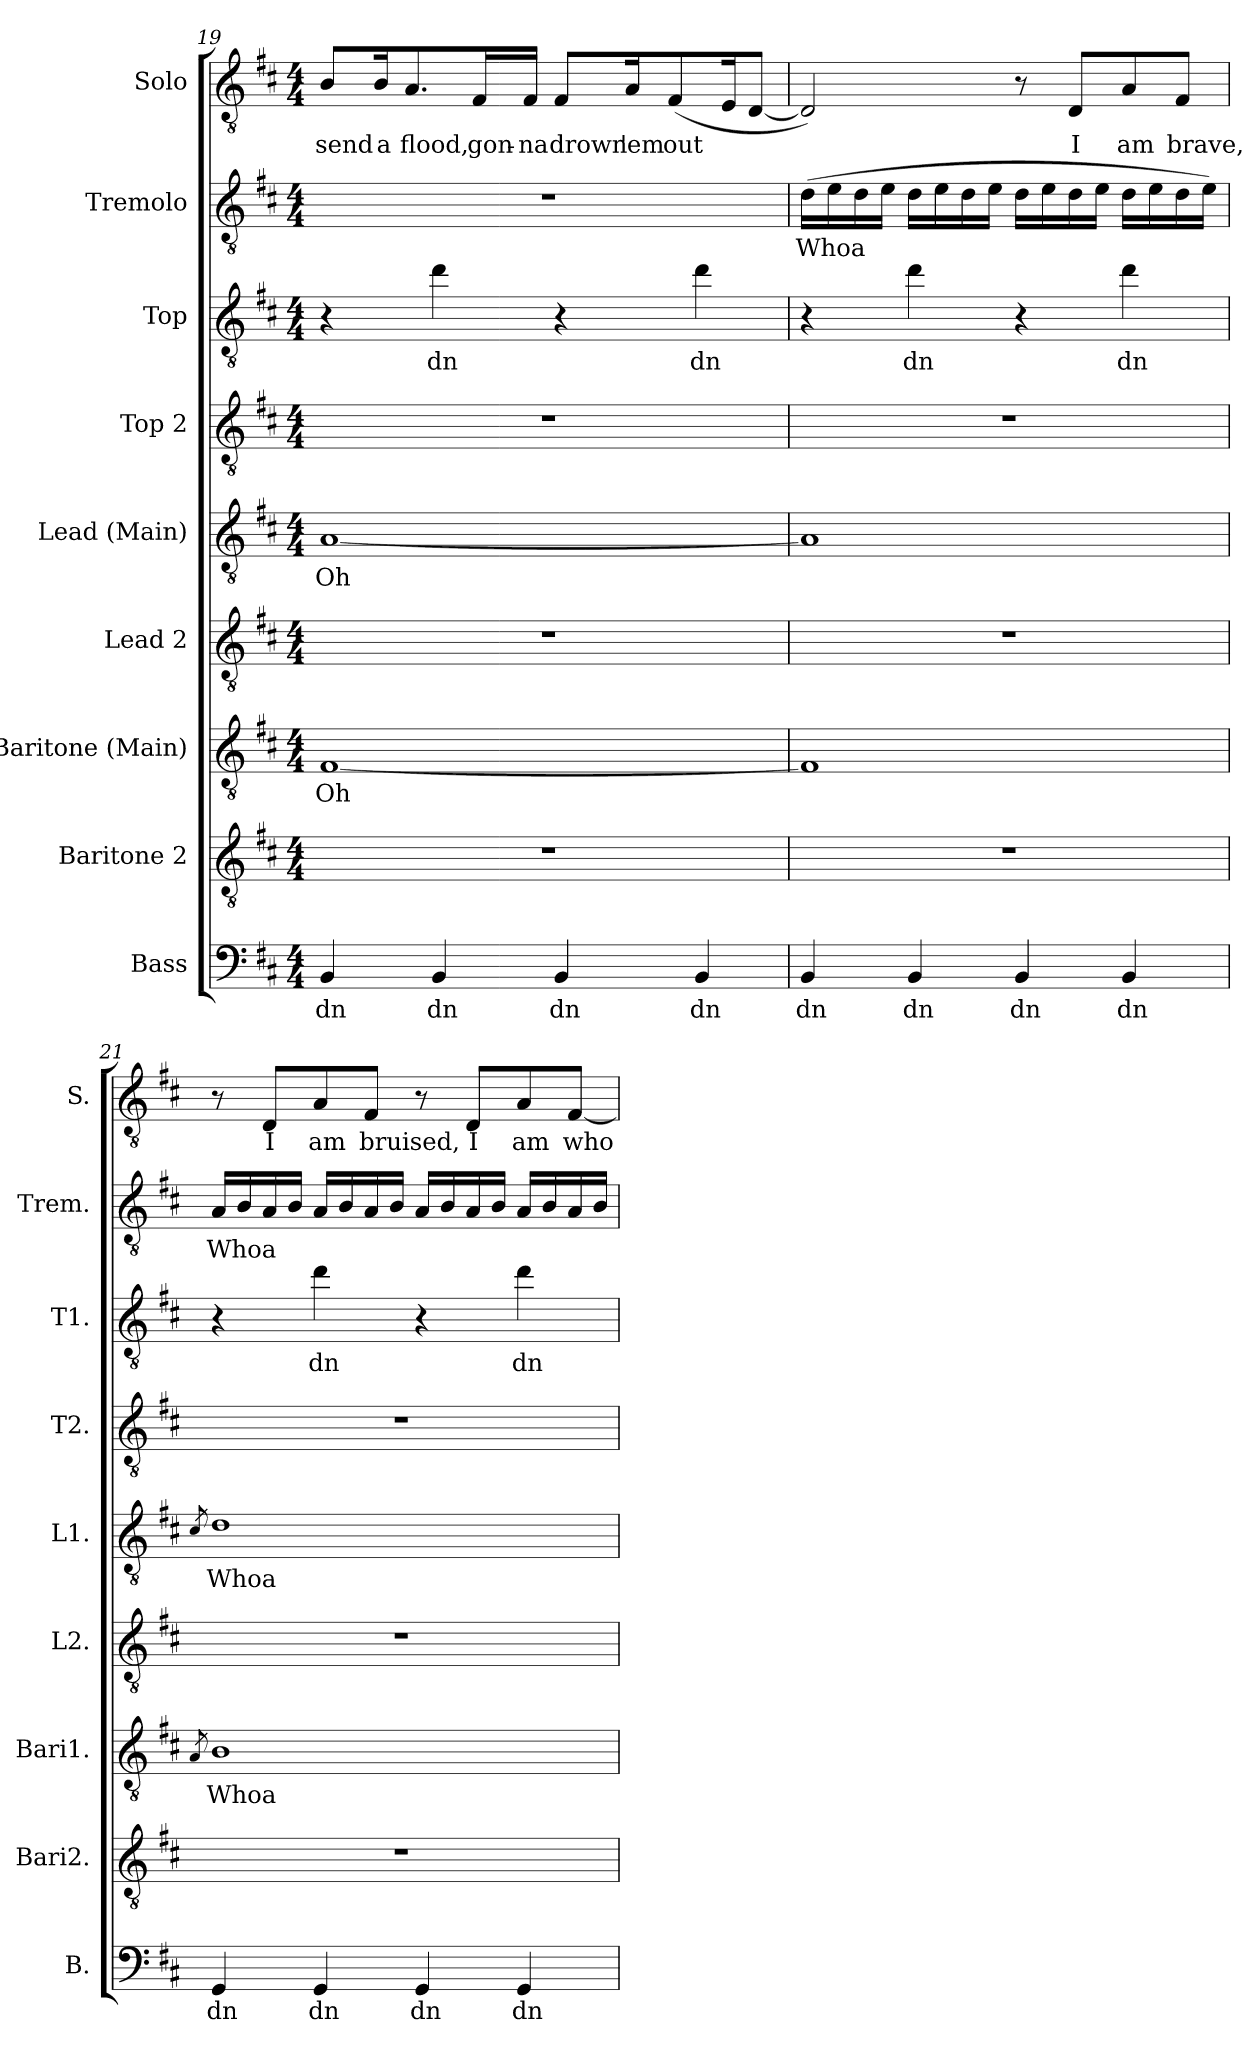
**kern	**text	**kern	**kern	**text	**kern	**kern	**text	**kern	**kern	**text	**kern	**text	**kern	**text
*part9	*part9	*part8	*part7	*part7	*part6	*part5	*part5	*part4	*part3	*part3	*part2	*part2	*part1	*part1
*staff9	*staff9	*staff8	*staff7	*staff7	*staff6	*staff5	*staff5	*staff4	*staff3	*staff3	*staff2	*staff2	*staff1	*staff1
*I"Bass	*	*I"Baritone 2	*I"Baritone (Main)	*	*I"Lead 2	*I"Lead (Main)	*	*I"Top 2	*I"Top	*	*I"Tremolo	*	*I"Solo	*
*I'B.	*	*I'Bari2.	*I'Bari1.	*	*I'L2.	*I'L1.	*	*I'T2.	*I'T1.	*	*I'Trem.	*	*I'S.	*
*clefF4	*	*clefGv2	*clefGv2	*	*clefGv2	*clefGv2	*	*clefGv2	*clefGv2	*	*clefGv2	*	*clefGv2	*
*k[f#c#]	*	*k[f#c#]	*k[f#c#]	*	*k[f#c#]	*k[f#c#]	*	*k[f#c#]	*k[f#c#]	*	*k[f#c#]	*	*k[f#c#]	*
*M4/4	*	*M4/4	*M4/4	*	*M4/4	*M4/4	*	*M4/4	*M4/4	*	*M4/4	*	*M4/4	*
=19	=19	=19	=19	=19	=19	=19	=19	=19	=19	=19	=19	=19	=19	=19
!	!LO:LY:b	!	!	!LO:LY:b	!	!	!LO:LY:b	!	!	!	!	!	!	!LO:LY:b
4BB/	dn	1r	[1F#	Oh	1r	[1A	Oh	1r	4r	.	1r	.	8B/L	send
!	!	!	!	!	!	!	!	!	!	!	!	!	!	!LO:LY:b
.	.	.	.	.	.	.	.	.	.	.	.	.	16B/K	a
!	!	!	!	!	!	!	!	!	!	!	!	!	!	!LO:LY:b
.	.	.	.	.	.	.	.	.	.	.	.	.	8.A/	flood,
!	!LO:LY:b	!	!	!	!	!	!	!	!	!LO:LY:b	!	!	!	!
4BB/	dn	.	.	.	.	.	.	.	4dd\	dn	.	.	.	.
!	!	!	!	!	!	!	!	!	!	!	!	!	!	!LO:LY:b
.	.	.	.	.	.	.	.	.	.	.	.	.	16F#/L	gon-
!	!	!	!	!	!	!	!	!	!	!	!	!	!	!LO:LY:b
.	.	.	.	.	.	.	.	.	.	.	.	.	16F#/JJ	-na
!	!LO:LY:b	!	!	!	!	!	!	!	!	!	!	!	!	!LO:LY:b
4BB/	dn	.	.	.	.	.	.	.	4r	.	.	.	8F#/L	drown
!	!	!	!	!	!	!	!	!	!	!	!	!	!	!LO:LY:b
.	.	.	.	.	.	.	.	.	.	.	.	.	16A/K	'em
!	!	!	!	!	!	!	!	!	!	!	!	!	!	!LO:LY:b
.	.	.	.	.	.	.	.	.	.	.	.	.	(<8F#/	out
!	!LO:LY:b	!	!	!	!	!	!	!	!	!LO:LY:b	!	!	!	!
4BB/	dn	.	.	.	.	.	.	.	4dd\	dn	.	.	.	.
.	.	.	.	.	.	.	.	.	.	.	.	.	16E/K	.
.	.	.	.	.	.	.	.	.	.	.	.	.	[8D/J	.
!!LO:PB:g=z
=20	=20	=20	=20	=20	=20	=20	=20	=20	=20	=20	=20	=20	=20	=20
!	!LO:LY:b	!	!	!	!	!	!	!	!	!	!	!LO:LY:b	!	!
4BB/	dn	1r	1F#]	.	1r	1A]	.	1r	4r	.	(>16d\LL	Whoa	2D/])	.
.	.	.	.	.	.	.	.	.	.	.	16e\	.	.	.
.	.	.	.	.	.	.	.	.	.	.	16d\	.	.	.
.	.	.	.	.	.	.	.	.	.	.	16e\JJ	.	.	.
!	!LO:LY:b	!	!	!	!	!	!	!	!	!LO:LY:b	!	!	!	!
4BB/	dn	.	.	.	.	.	.	.	4dd\	dn	16d\LL	.	.	.
.	.	.	.	.	.	.	.	.	.	.	16e\	.	.	.
.	.	.	.	.	.	.	.	.	.	.	16d\	.	.	.
.	.	.	.	.	.	.	.	.	.	.	16e\JJ	.	.	.
!	!LO:LY:b	!	!	!	!	!	!	!	!	!	!	!	!	!
4BB/	dn	.	.	.	.	.	.	.	4r	.	16d\LL	.	8r	.
.	.	.	.	.	.	.	.	.	.	.	16e\	.	.	.
!	!	!	!	!	!	!	!	!	!	!	!	!	!	!LO:LY:b
.	.	.	.	.	.	.	.	.	.	.	16d\	.	8D/L	I
.	.	.	.	.	.	.	.	.	.	.	16e\JJ	.	.	.
!	!LO:LY:b	!	!	!	!	!	!	!	!	!LO:LY:b	!	!	!	!LO:LY:b
4BB/	dn	.	.	.	.	.	.	.	4dd\	dn	16d\LL	.	8A/	am
.	.	.	.	.	.	.	.	.	.	.	16e\	.	.	.
!	!	!	!	!	!	!	!	!	!	!	!	!	!	!LO:LY:b
.	.	.	.	.	.	.	.	.	.	.	16d\	.	8F#/J	brave,
.	.	.	.	.	.	.	.	.	.	.	16e\JJ)	.	.	.
=21	=21	=21	=21	=21	=21	=21	=21	=21	=21	=21	=21	=21	=21	=21
.	.	.	8qA/	.	.	8qc#/	.	.	.	.	.	.	.	.
!	!LO:LY:b	!	!	!LO:LY:b	!	!	!LO:LY:b	!	!	!	!	!LO:LY:b	!	!
4GG/	dn	1r	1B	Whoa	1r	1d	Whoa	1r	4r	.	16A/LL	Whoa	8r	.
.	.	.	.	.	.	.	.	.	.	.	16B/	.	.	.
!	!	!	!	!	!	!	!	!	!	!	!	!	!	!LO:LY:b
.	.	.	.	.	.	.	.	.	.	.	16A/	.	8D/L	I
.	.	.	.	.	.	.	.	.	.	.	16B/JJ	.	.	.
!	!LO:LY:b	!	!	!	!	!	!	!	!	!LO:LY:b	!	!	!	!LO:LY:b
4GG/	dn	.	.	.	.	.	.	.	4dd\	dn	16A/LL	.	8A/	am
.	.	.	.	.	.	.	.	.	.	.	16B/	.	.	.
!	!	!	!	!	!	!	!	!	!	!	!	!	!	!LO:LY:b
.	.	.	.	.	.	.	.	.	.	.	16A/	.	8F#/J	bruised,
.	.	.	.	.	.	.	.	.	.	.	16B/JJ	.	.	.
!	!LO:LY:b	!	!	!	!	!	!	!	!	!	!	!	!	!
4GG/	dn	.	.	.	.	.	.	.	4r	.	16A/LL	.	8r	.
.	.	.	.	.	.	.	.	.	.	.	16B/	.	.	.
!	!	!	!	!	!	!	!	!	!	!	!	!	!	!LO:LY:b
.	.	.	.	.	.	.	.	.	.	.	16A/	.	8D/L	I
.	.	.	.	.	.	.	.	.	.	.	16B/JJ	.	.	.
!	!LO:LY:b	!	!	!	!	!	!	!	!	!LO:LY:b	!	!	!	!LO:LY:b
4GG/	dn	.	.	.	.	.	.	.	4dd\	dn	16A/LL	.	8A/	am
.	.	.	.	.	.	.	.	.	.	.	16B/	.	.	.
!	!	!	!	!	!	!	!	!	!	!	!	!	!	!LO:LY:b
.	.	.	.	.	.	.	.	.	.	.	16A/	.	[8F#/J	who
.	.	.	.	.	.	.	.	.	.	.	16B/JJ	.	.	.
=	=	=	=	=	=	=	=	=	=	=	=	=	=	=
*-	*-	*-	*-	*-	*-	*-	*-	*-	*-	*-	*-	*-	*-	*-
